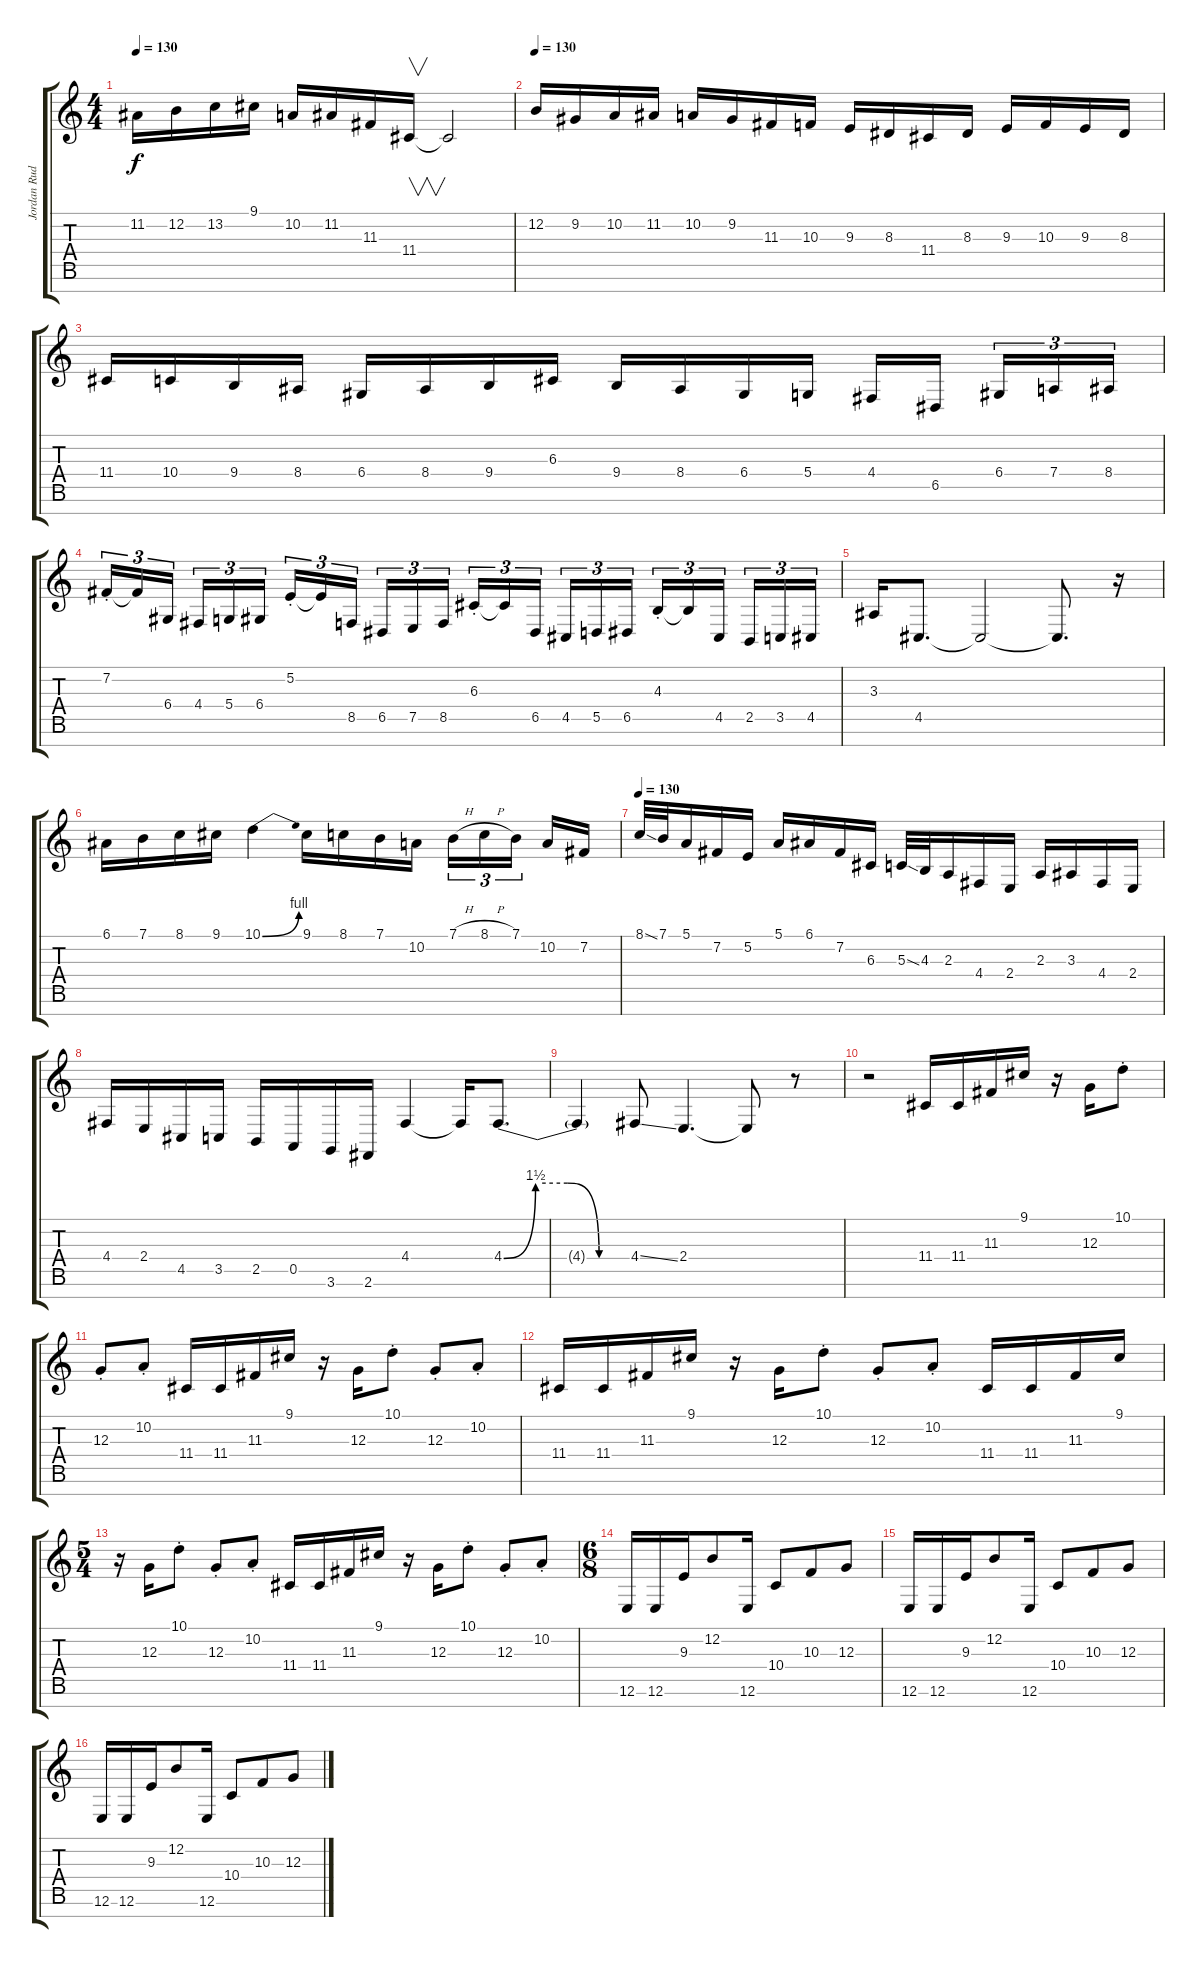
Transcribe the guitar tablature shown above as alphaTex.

\track ("Jordan Rudess Lead 2 (Dual Voice)" "Jordan Rud") {instrument lead2sawtooth}
\staff {score tabs}
\tuning (E4 B3 G3 D3 A2 E2 B1) {hide}
\ts (4 4)
\tempo 130
\clef g2
\ks c
11.2.16{dy f} 12.2.16 13.2.16 9.1.16 10.2.16 11.2.16 11.3.16 11.4.16{v} 11.4{t}.2 |
\tempo 130
12.2.16 9.2.16 10.2.16 11.2.16 10.2.16 9.2.16 11.3.16 10.3.16 9.3.16 8.3.16 11.4.16 8.3.16 9.3.16 10.3.16 9.3.16 8.3.16 |
11.4.16 10.4.16 9.4.16 8.4.16 6.4.16 8.4.16 9.4.16 6.3.16 9.4.16 8.4.16 6.4.16 5.4.16 4.4.16 6.5.16{beam splitsecondary} 6.4.16{tu (3 2)} 7.4.16{tu (3 2)} 8.4.16{tu (3 2)} |
7.2{st}.16{tu (3 2)} 7.2{t}.16{tu (3 2)} 6.4.16{tu (3 2) beam splitsecondary} 4.4.16{tu (3 2)} 5.4.16{tu (3 2)} 6.4.16{tu (3 2)} 5.2{st}.16{tu (3 2)} 5.2{t}.16{tu (3 2)} 8.5.16{tu (3 2) beam splitsecondary} 6.5.16{tu (3 2)} 7.5.16{tu (3 2)} 8.5.16{tu (3 2)} 6.3{st}.16{tu (3 2)} 6.3{t}.16{tu (3 2)} 6.5.16{tu (3 2) beam splitsecondary} 4.5.16{tu (3 2)} 5.5.16{tu (3 2)} 6.5.16{tu (3 2)} 4.3{st}.16{tu (3 2)} 4.3{t}.16{tu (3 2)} 4.5.16{tu (3 2) beam splitsecondary} 2.5.16{tu (3 2)} 3.5.16{tu (3 2)} 4.5.16{tu (3 2)} |
3.3.16 4.5.8{d} 4.5{t}.2 4.5{t}.8{d} r.16 |
6.1.16 7.1.16 8.1.16 9.1.16 10.1{be (bend 0 0 60 4)}.4 9.1.16 8.1.16 7.1.16 10.2.16 7.1{h}.16{tu (3 2)} 8.1{h}.16{tu (3 2)} 7.1.16{tu (3 2) beam splitsecondary} 10.2.16 7.2.16 |
\tempo 130
8.1{ss}.32 7.1.32 5.1.16 7.2.16 5.2.16 5.1.16 6.1.16 7.2.16 6.3.16 5.3{ss}.32 4.3.32 2.3.16 4.4.16 2.4.16 2.3.16 3.3.16 4.4.16 2.4.16 |
4.4.16 2.4.16 4.5.16 3.5.16 2.5.16 0.5.16 3.6.16 2.6.16 4.4.4 4.4{t}.16 4.4{be (custom 0 0 15 6 30 6 45 0 60 0)}.8{d} |
4.4{t}.4 4.4{ss}.8 2.4.4{d} 2.4{t}.8 r.8 |
r.2 11.4.16 11.4.16 11.3.16 9.1.16 r.16 12.3.16 10.1{st}.8 |
12.3{st}.8 10.2{st}.8 11.4.16 11.4.16 11.3.16 9.1.16 r.16 12.3.16 10.1{st}.8 12.3{st}.8 10.2{st}.8 |
11.4.16 11.4.16 11.3.16 9.1.16 r.16 12.3.16 10.1{st}.8 12.3{st}.8 10.2{st}.8 11.4.16 11.4.16 11.3.16 9.1.16 |
\ts (5 4)
r.16 12.3.16 10.1{st}.8 12.3{st}.8 10.2{st}.8 11.4.16 11.4.16 11.3.16 9.1.16 r.16 12.3.16 10.1{st}.8 12.3{st}.8 10.2{st}.8 |
\ts (6 8)
12.6.16{instrument lead2sawtooth} 12.6.16 9.3.16 12.2.8 12.6.16 10.4.8 10.3.8 12.3.8 |
12.6.16 12.6.16 9.3.16 12.2.8 12.6.16 10.4.8 10.3.8 12.3.8 |
12.6.16 12.6.16 9.3.16 12.2.8 12.6.16 10.4.8 10.3.8 12.3.8
